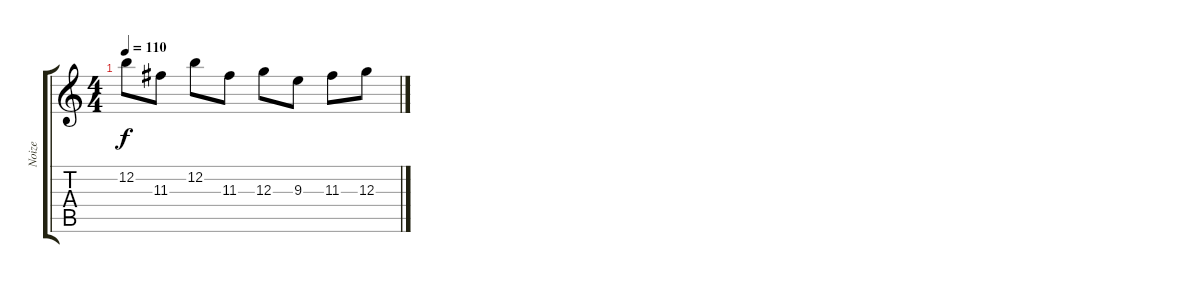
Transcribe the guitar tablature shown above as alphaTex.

\track ("Noize " "Noize ") {instrument electricguitarclean}
\staff {score tabs}
\tuning (E4 B3 G3 D3 A2 E2) {hide}
\ts (4 4)
\tempo 110
\clef g2
\ks c
12.2.8{dy f} 11.3.8 12.2.8 11.3.8 12.3.8 9.3.8 11.3.8 12.3.8
